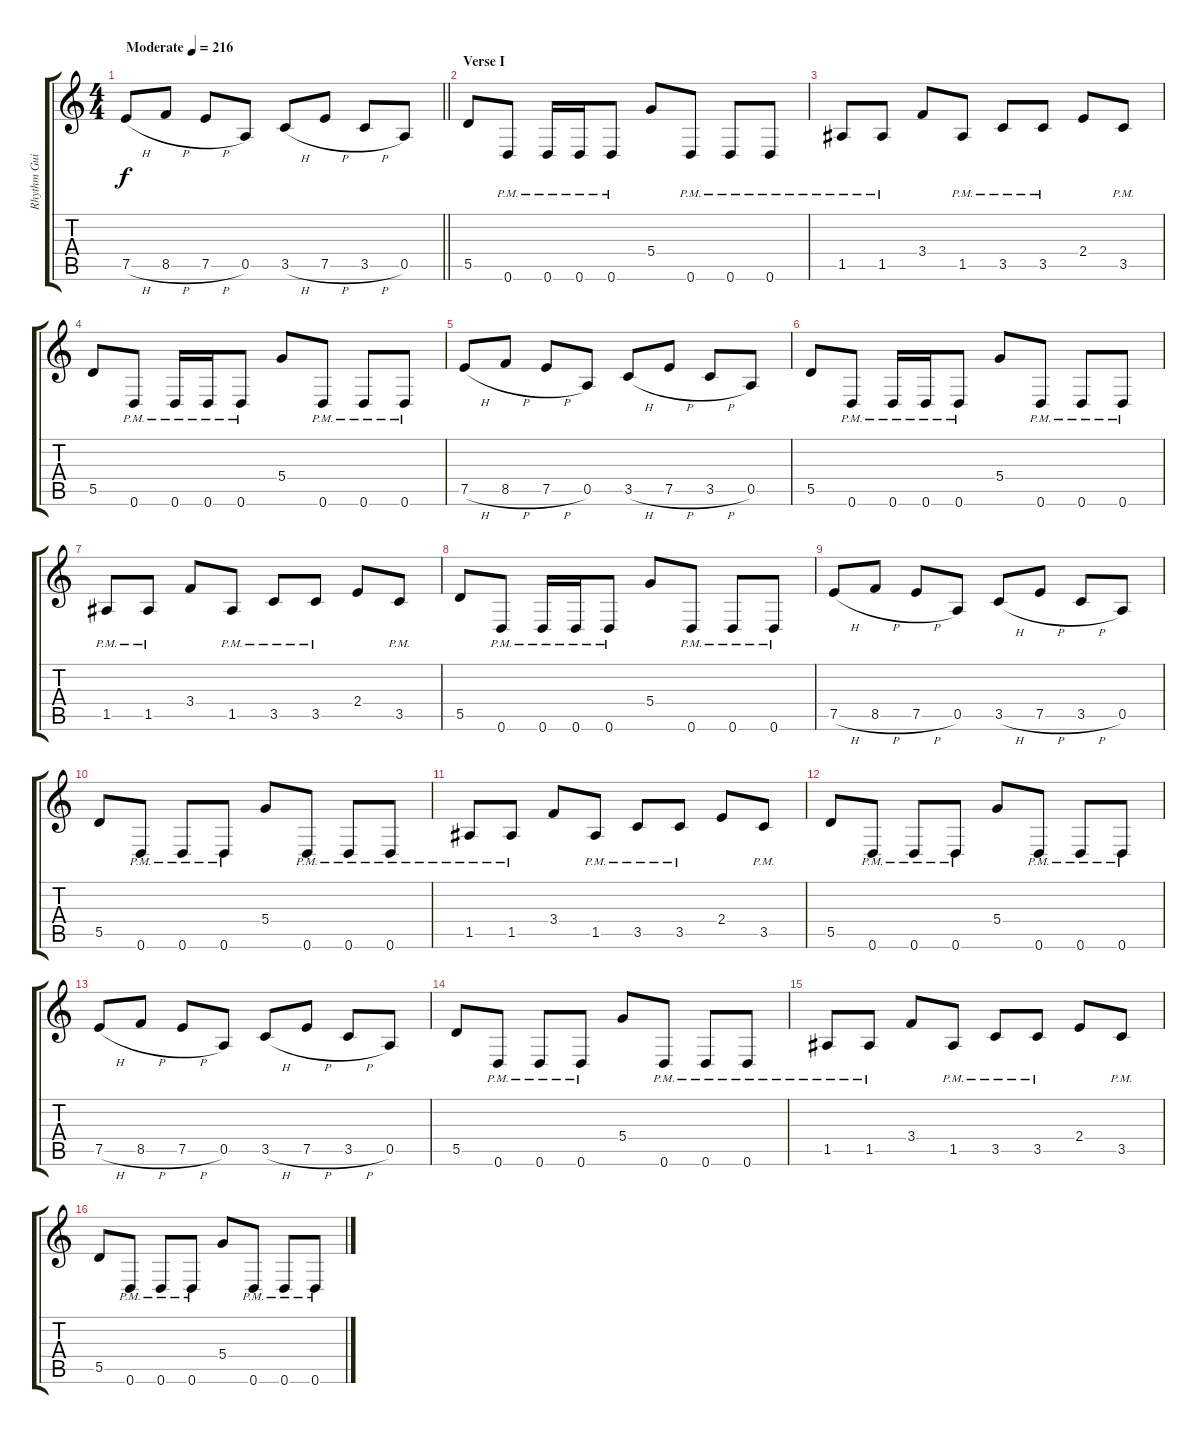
\track ("Rhythm Guitar II" "Rhythm Gui") {instrument overdrivenguitar}
\staff {score tabs}
\tuning (E4 B3 G3 D3 A2 D2) {hide}
\ts (4 4)
\tempo (216 "Moderate")
\clef g2
\barLineRight lightlight
\ks c
7.5{h}.8{dy f instrument overdrivenguitar} 8.5{h}.8 7.5{h}.8 0.5.8 3.5{h}.8 7.5{h}.8 3.5{h}.8 0.5.8 |
\section ("" "Verse I")
5.5.8 0.6{pm}.8 0.6{pm}.16 0.6{pm}.16 0.6{pm}.8 5.4.8 0.6{pm}.8 0.6{pm}.8 0.6{pm}.8 |
1.5{pm}.8 1.5{pm}.8 3.4.8 1.5{pm}.8 3.5{pm}.8 3.5{pm}.8 2.4.8 3.5{pm}.8 |
5.5.8 0.6{pm}.8 0.6{pm}.16 0.6{pm}.16 0.6{pm}.8 5.4.8 0.6{pm}.8 0.6{pm}.8 0.6{pm}.8 |
7.5{h}.8 8.5{h}.8 7.5{h}.8 0.5.8 3.5{h}.8 7.5{h}.8 3.5{h}.8 0.5.8 |
5.5.8 0.6{pm}.8 0.6{pm}.16 0.6{pm}.16 0.6{pm}.8 5.4.8 0.6{pm}.8 0.6{pm}.8 0.6{pm}.8 |
1.5{pm}.8 1.5{pm}.8 3.4.8 1.5{pm}.8 3.5{pm}.8 3.5{pm}.8 2.4.8 3.5{pm}.8 |
5.5.8 0.6{pm}.8 0.6{pm}.16 0.6{pm}.16 0.6{pm}.8 5.4.8 0.6{pm}.8 0.6{pm}.8 0.6{pm}.8 |
7.5{h}.8 8.5{h}.8 7.5{h}.8 0.5.8 3.5{h}.8 7.5{h}.8 3.5{h}.8 0.5.8 |
5.5.8 0.6{pm}.8 0.6{pm}.8 0.6{pm}.8 5.4.8 0.6{pm}.8 0.6{pm}.8 0.6{pm}.8 |
1.5{pm}.8 1.5{pm}.8 3.4.8 1.5{pm}.8 3.5{pm}.8 3.5{pm}.8 2.4.8 3.5{pm}.8 |
5.5.8 0.6{pm}.8 0.6{pm}.8 0.6{pm}.8 5.4.8 0.6{pm}.8 0.6{pm}.8 0.6{pm}.8 |
7.5{h}.8 8.5{h}.8 7.5{h}.8 0.5.8 3.5{h}.8 7.5{h}.8 3.5{h}.8 0.5.8 |
5.5.8 0.6{pm}.8 0.6{pm}.8 0.6{pm}.8 5.4.8 0.6{pm}.8 0.6{pm}.8 0.6{pm}.8 |
1.5{pm}.8 1.5{pm}.8 3.4.8 1.5{pm}.8 3.5{pm}.8 3.5{pm}.8 2.4.8 3.5{pm}.8 |
5.5.8 0.6{pm}.8 0.6{pm}.8 0.6{pm}.8 5.4.8 0.6{pm}.8 0.6{pm}.8 0.6{pm}.8
